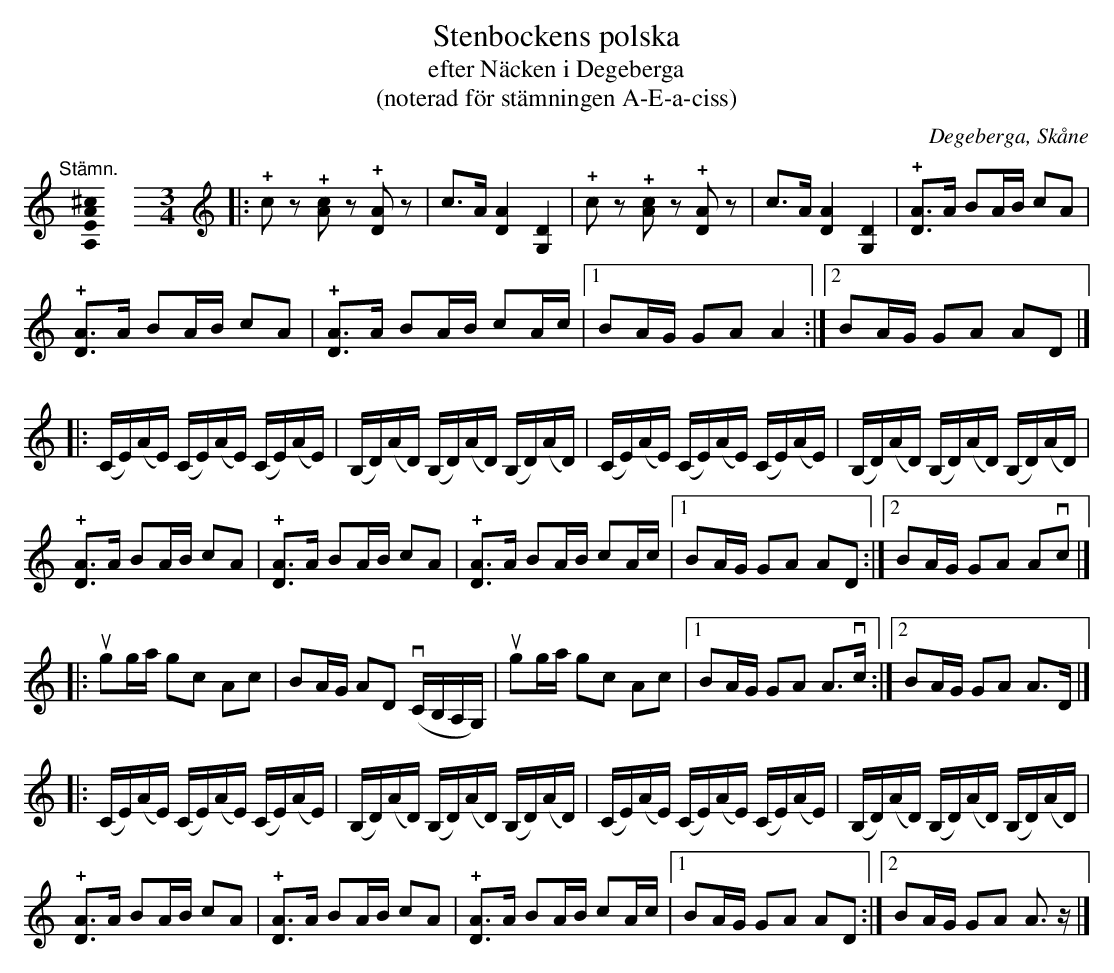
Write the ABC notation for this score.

X:1
T:Stenbockens polska
T:efter Näcken i Degeberga
T:(noterad för stämningen A-E-a-ciss)
O:Degeberga, Skåne
U:o=+open+
M:none
K:A
[K:C]
"@-20,30 Stämn."[A,EA^c]0 \
[M:3/4]\
[L:1/4]\
[K:C clef=treble]\
[L:1/8]|: !+!cz !+![Ac]z !+![DA]z | c>A [DA]2 [G,D]2 | !+!cz !+![Ac]z !+![DA]z | c>A [DA]2 [G,D]2 | !+![DA]>A BA/B/ cA |
 !+![DA]>A BA/B/ cA | !+![DA]>A BA/B/ cA/c/ |1 BA/G/ GA A2 :|2 BA/G/ GA AD |]
[L:1/16]|: (CE)(AE) (CE)(AE) (CE)(AE) | (B,D)(AD) (B,D)(AD) (B,D)(AD) | (CE)(AE) (CE)(AE) (CE)(AE) | (B,D)(AD) (B,D)(AD) (B,D)(AD) |
[L:1/8] !+![DA]>A BA/B/ cA | !+![DA]>A BA/B/ cA | !+![DA]>A BA/B/ cA/c/ |1 BA/G/ GA AD :|2 BA/G/ GA Avc |]
[L:1/8] |: ugg/a/ gc Ac | BA/G/ AD v(C/B,/A,/G,/) | ugg/a/ gc Ac |1 BA/G/ GA A>vc :|2 BA/G/ GA A>D |]
[L:1/16]|: (CE)(AE) (CE)(AE) (CE)(AE) | (B,D)(AD) (B,D)(AD) (B,D)(AD) | (CE)(AE) (CE)(AE) (CE)(AE) | (B,D)(AD) (B,D)(AD) (B,D)(AD) |
[L:1/8] !+![DA]>A BA/B/ cA | !+![DA]>A BA/B/ cA | !+![DA]>A BA/B/ cA/c/ |1 BA/G/ GA AD :|2 BA/G/ GA A>z |]
